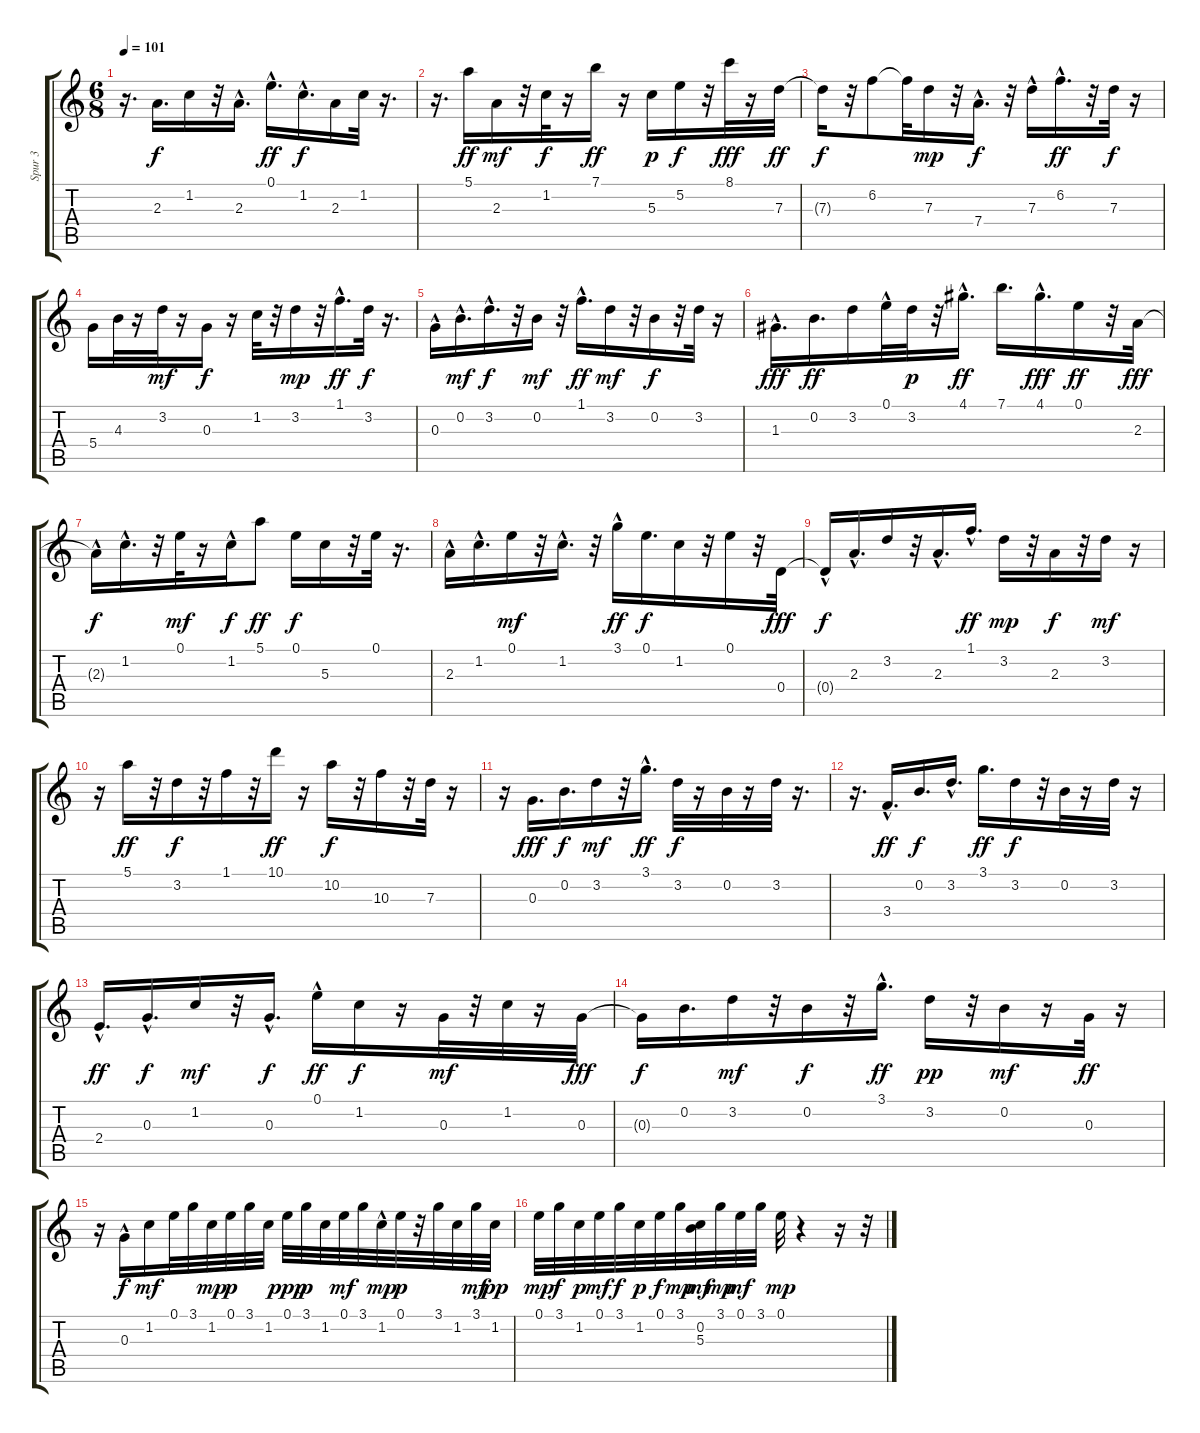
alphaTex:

\track ("Spur 3" "Spur 3") {instrument acousticguitarsteel}
\staff {score tabs}
\tuning (E4 B3 G3 D3 A2 E2) {hide}
\ts (6 8)
\tempo 101
\clef g2
\ks c
r.16{d dy f} 2.3.16{d} 1.2.16 r.32 2.3{hac}.16{d} 0.1{hac}.16{d dy ff} 1.2{hac}.16{d dy f} 2.3.16 1.2.32 r.16{d} |
r.16{d} 5.1.16{dy ff} 2.3.16{dy mf} r.32 1.2.32{dy f} r.16 7.1.16{dy ff} r.16 5.3.16{dy p} 5.2.16{dy f} r.32 8.1.32{dy fff} r.16 7.3.32{dy ff} |
7.3{t}.16{dy f} r.32 6.2.8 6.2{t}.32 7.3.16{dy mp} r.32 7.4{hac}.16{d dy f} r.32 7.3{hac}.16 6.2{hac}.16{d dy ff} r.32 7.3.32{dy f} r.16 |
5.4.16 4.3.32 r.16 3.2.32{dy mf} r.16 0.3.16{dy f} r.16 1.2.32 r.32 3.2.16{dy mp} r.32 1.1{hac}.16{d dy ff} 3.2.32{dy f} r.16{d} |
0.3{hac}.16 0.2{hac}.16{d dy mf} 3.2{hac}.16{d dy f} r.32 0.2.16{dy mf} r.32 1.1{hac}.16{d dy ff} 3.2.16{dy mf} r.32 0.2.16{dy f} r.32 3.2.32 r.16 |
1.3{hac}.16{d dy fff} 0.2.16{d dy ff} 3.2.16 0.1{hac}.32 3.2.32{dy p} r.32 4.1{hac}.16{d dy ff} 7.1.16{d} 4.1{hac}.16{d dy fff} 0.1.16{dy ff} r.32 2.3.32{dy fff} |
2.3{hac t}.16{dy f} 1.2{hac}.16{d} r.32 0.1.32{dy mf} r.16 1.2{hac}.16{dy f} 5.1.8{dy ff} 0.1.16{dy f} 5.3.16 r.32 0.1.32 r.16{d} |
2.3{hac}.16 1.2{hac}.16{d} 0.1.16{dy mf} r.32 1.2{hac}.16{d} r.32 3.1{hac}.16{dy ff} 0.1.16{d dy f} 1.2.16 r.32 0.1.16 r.32 0.4.32{dy fff} |
0.4{hac t}.16{dy f} 2.3{hac}.16{d} 3.2.16 r.32 2.3{hac}.16{d} 1.1{hac}.16{d dy ff} 3.2.16{dy mp} r.32 2.3.16{dy f} r.32 3.2.16{dy mf} r.16 |
r.16 5.1.16{dy ff} r.32 3.2.16{dy f} r.32 1.1.16 r.32 10.1.16{dy ff} r.16 10.2.16{dy f} r.32 10.3.16 r.32 7.3.32 r.16 |
r.16 0.3.16{d dy fff} 0.2.16{d dy f} 3.2.16{dy mf} r.32 3.1{hac}.16{d dy ff} 3.2.32{dy f} r.16 0.2.32 r.16 3.2.32 r.16{d} |
r.16{d} 3.4{hac}.16{d dy ff} 0.2.16{d dy f} 3.2{hac}.16{d} 3.1.16{d dy ff} 3.2.16{dy f} r.32 0.2.32 r.16 3.2.32 r.16 |
2.4{hac}.16{d dy ff} 0.3{hac}.16{d dy f} 1.2.16{dy mf} r.32 0.3{hac}.16{d dy f} 0.1{hac}.16{dy ff} 1.2.16{dy f} r.16 0.3.32{dy mf} r.32 1.2.32 r.16 0.3.32{dy fff} |
0.3{t}.16{dy f} 0.2.16{d} 3.2.16{dy mf} r.32 0.2.16{dy f} r.32 3.1{hac}.16{d dy ff} 3.2.16{dy pp} r.32 0.2.16{dy mf} r.16 0.3.32{dy ff} r.16 |
r.16 0.3{hac}.16{dy f} 1.2.16{dy mf} 0.1.32 3.1.32 1.2.32{dy mp} 0.1.32{dy p} 3.1.32 1.2.32 0.1.32{dy ppp} 3.1.32{dy p} 1.2.32 0.1.32{dy mf} 3.1.32 1.2{hac}.32{dy mp} 0.1.32{dy p} r.32 3.1.32 1.2.32 3.1.32{dy mf} 1.2.32{dy pp} |
0.1.32{dy mp} 3.1.32{dy f} 1.2.32{dy p} 0.1.32{dy mf} 3.1.32{dy f} 1.2.32{dy p} 0.1.32{dy f} 3.1.32{dy mp} (0.2 5.3).32{dy mf} 3.1.32{dy mp} 0.1.32{dy mf} 3.1.32 0.1.32{dy mp} r.4 r.16 r.32
